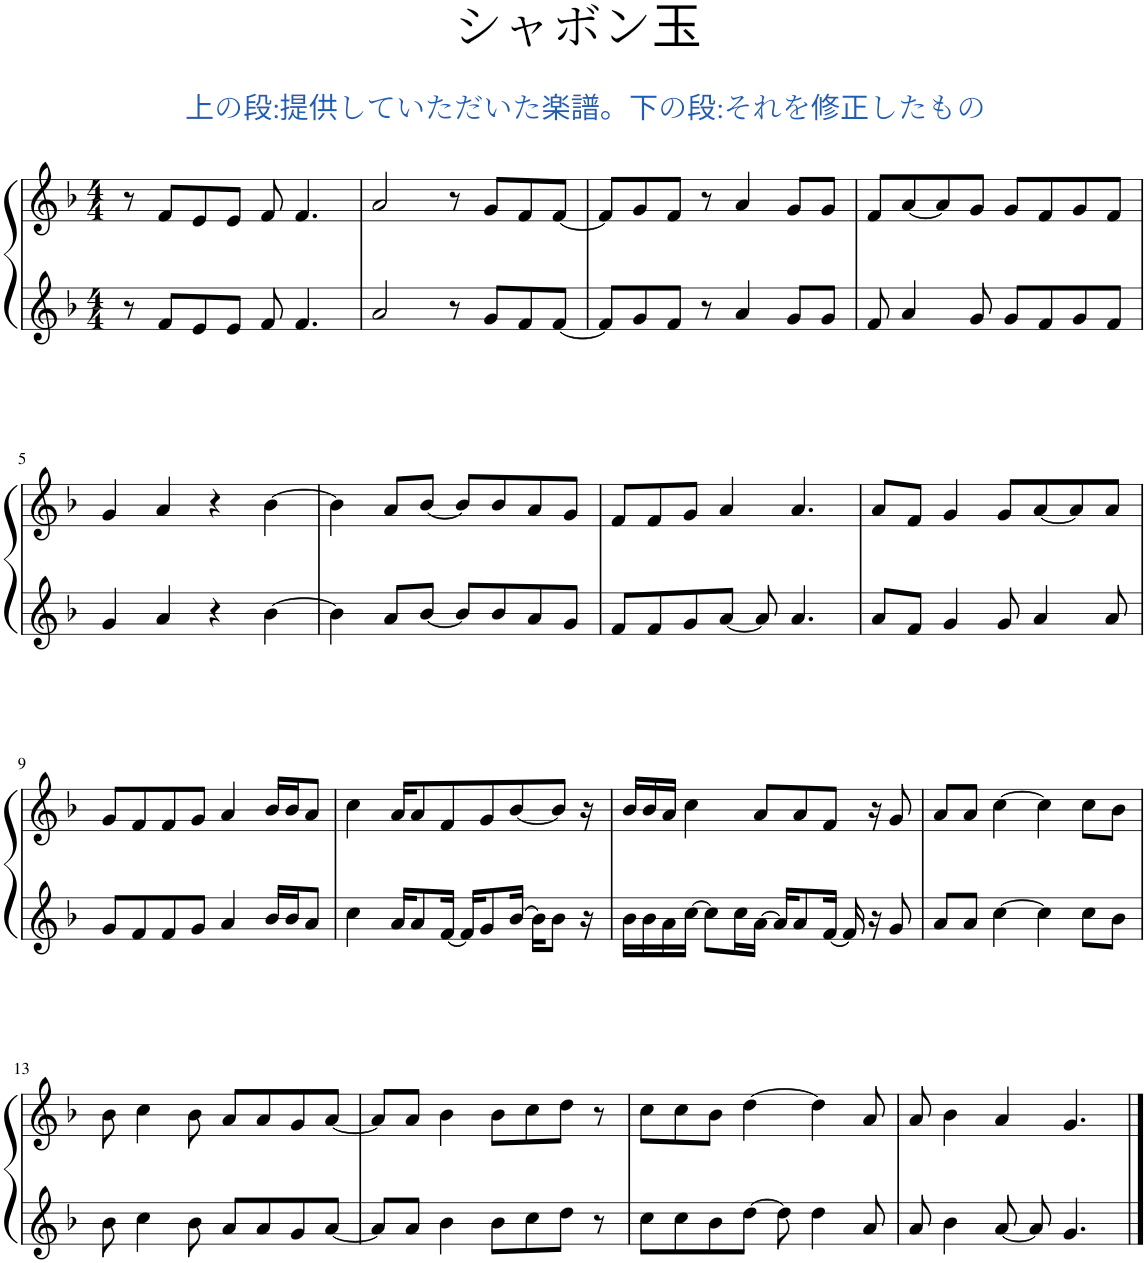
**kern	**kern
*part1	*part1
*staff2	*staff1
*I"ピアノ	*
*clefG2	*clefG2
*k[b-]	*k[b-]
*M4/4	*M4/4
=1	=1
8r	8r
8f/L	8f/L
8e/	8e/
8e/J	8e/J
8f/	8f/
4.f/	4.f/
=2	=2
2a/	2a/
8r	8r
8g/L	8g/L
8f/	8f/
[8f/J	[8f/J
=3	=3
8f/L]	8f/L]
8g/	8g/
8f/J	8f/J
8r	8r
4a/	4a/
8g/L	8g/L
8g/J	8g/J
=4	=4
8f/	8f/L
4a/	[8a/
.	8a/]
8g/	8g/J
8g/L	8g/L
8f/	8f/
8g/	8g/
8f/J	8f/J
!!LO:LB:g=z
=5	=5
4g/	4g/
4a/	4a/
4r	4r
[4b-\	[4b-\
=6	=6
4b-\]	4b-\]
8a/L	8a/L
[8b-/J	[8b-/J
8b-/L]	8b-/L]
8b-/	8b-/
8a/	8a/
8g/J	8g/J
=7	=7
8f/L	8f/L
8f/	8f/
8g/	8g/J
[8a/J	4a/
8a/]	.
4.a/	4.a/
=8	=8
8a/L	8a/L
8f/J	8f/J
4g/	4g/
8g/	8g/L
4a/	[8a/
.	8a/]
8a/	8a/J
!!LO:LB:g=z
=9	=9
8g/L	8g/L
8f/	8f/
8f/	8f/
8g/J	8g/J
4a/	4a/
16b-/LL	16b-/LL
16b-/J	16b-/J
8a/J	8a/J
=10	=10
4cc\	4cc\
16a/KL	16a/KL
8a/	8a/
[16f/Jk	8f/
16f/KL]	.
8g/	8g/
[16b-/Jk	[8b-/
16b-\KL]	.
8b-\J	8b-/J]
16r	16r
=11	=11
16b-\LL	16b-/LL
16b-\	16b-/
16a\	16a/JJ
[16cc\JJ	4cc\
8cc\L]	.
16cc\L	.
[16a\JJ	8a/L
16a/KL]	.
8a/	8a/
[16f/Jk	8f/J
16f/]	.
16r	16r
8g/	8g/
=12	=12
8a/L	8a/L
8a/J	8a/J
[4cc\	[4cc\
4cc\]	4cc\]
8cc\L	8cc\L
8b-\J	8b-\J
!!LO:LB:g=z
=13	=13
8b-\	8b-\
4cc\	4cc\
8b-\	8b-\
8a/L	8a/L
8a/	8a/
8g/	8g/
[8a/J	[8a/J
=14	=14
8a/L]	8a/L]
8a/J	8a/J
4b-\	4b-\
8b-\L	8b-\L
8cc\	8cc\
8dd\J	8dd\J
8r	8r
=15	=15
8cc\L	8cc\L
8cc\	8cc\
8b-\	8b-\J
[8dd\J	[4dd\
8dd\]	.
4dd\	4dd\]
8a/	8a/
=16	=16
8a/	8a/
4b-\	4b-\
[8a/	4a/
8a/]	.
4.g/	4.g/
==	==
*-	*-
